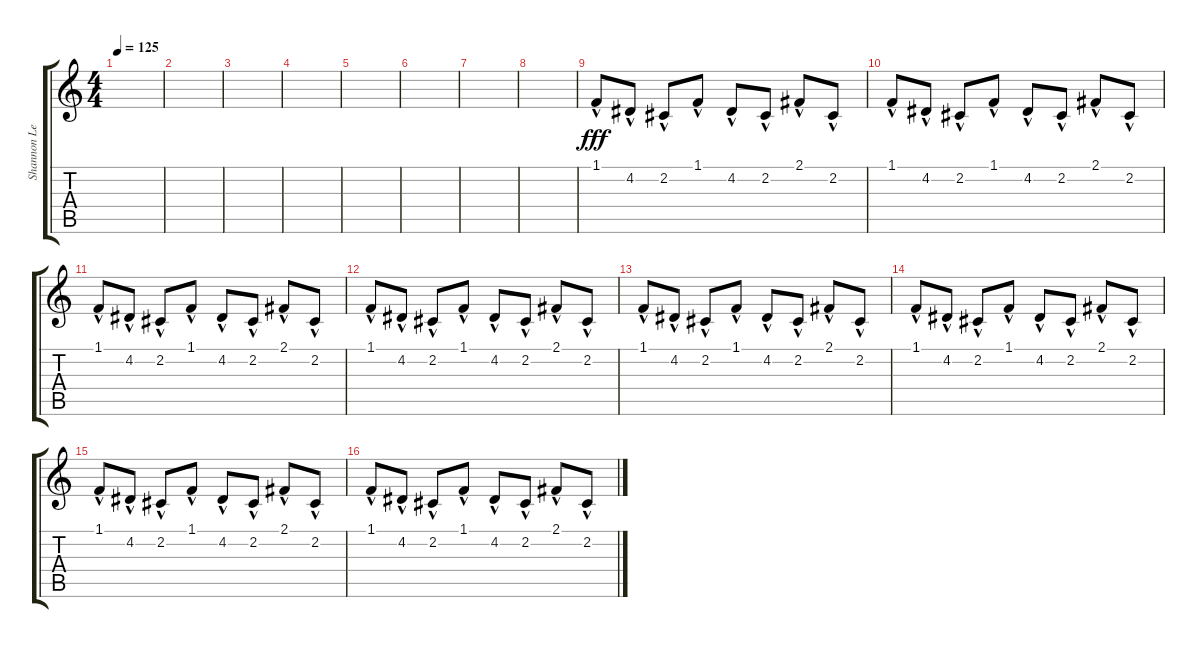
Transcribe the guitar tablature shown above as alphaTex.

\track ("Shannon Leto" "Shannon Le") {instrument acousticgrandpiano}
\staff {score tabs}
\tuning (E4 B3 G3 D3 A2 E2) {hide}
\ts (4 4)
\tempo 125
\clef g2
\ks c
|
|
|
|
|
|
|
|
1.1{hac}.8{dy fff} 4.2{hac}.8 2.2{hac}.8 1.1{hac}.8 4.2{hac}.8 2.2{hac}.8 2.1{hac}.8 2.2{hac}.8 |
1.1{hac}.8 4.2{hac}.8 2.2{hac}.8 1.1{hac}.8 4.2{hac}.8 2.2{hac}.8 2.1{hac}.8 2.2{hac}.8 |
1.1{hac}.8 4.2{hac}.8 2.2{hac}.8 1.1{hac}.8 4.2{hac}.8 2.2{hac}.8 2.1{hac}.8 2.2{hac}.8 |
1.1{hac}.8 4.2{hac}.8 2.2{hac}.8 1.1{hac}.8 4.2{hac}.8 2.2{hac}.8 2.1{hac}.8 2.2{hac}.8 |
1.1{hac}.8 4.2{hac}.8 2.2{hac}.8 1.1{hac}.8 4.2{hac}.8 2.2{hac}.8 2.1{hac}.8 2.2{hac}.8 |
1.1{hac}.8 4.2{hac}.8 2.2{hac}.8 1.1{hac}.8 4.2{hac}.8 2.2{hac}.8 2.1{hac}.8 2.2{hac}.8 |
1.1{hac}.8 4.2{hac}.8 2.2{hac}.8 1.1{hac}.8 4.2{hac}.8 2.2{hac}.8 2.1{hac}.8 2.2{hac}.8 |
1.1{hac}.8 4.2{hac}.8 2.2{hac}.8 1.1{hac}.8 4.2{hac}.8 2.2{hac}.8 2.1{hac}.8 2.2{hac}.8
